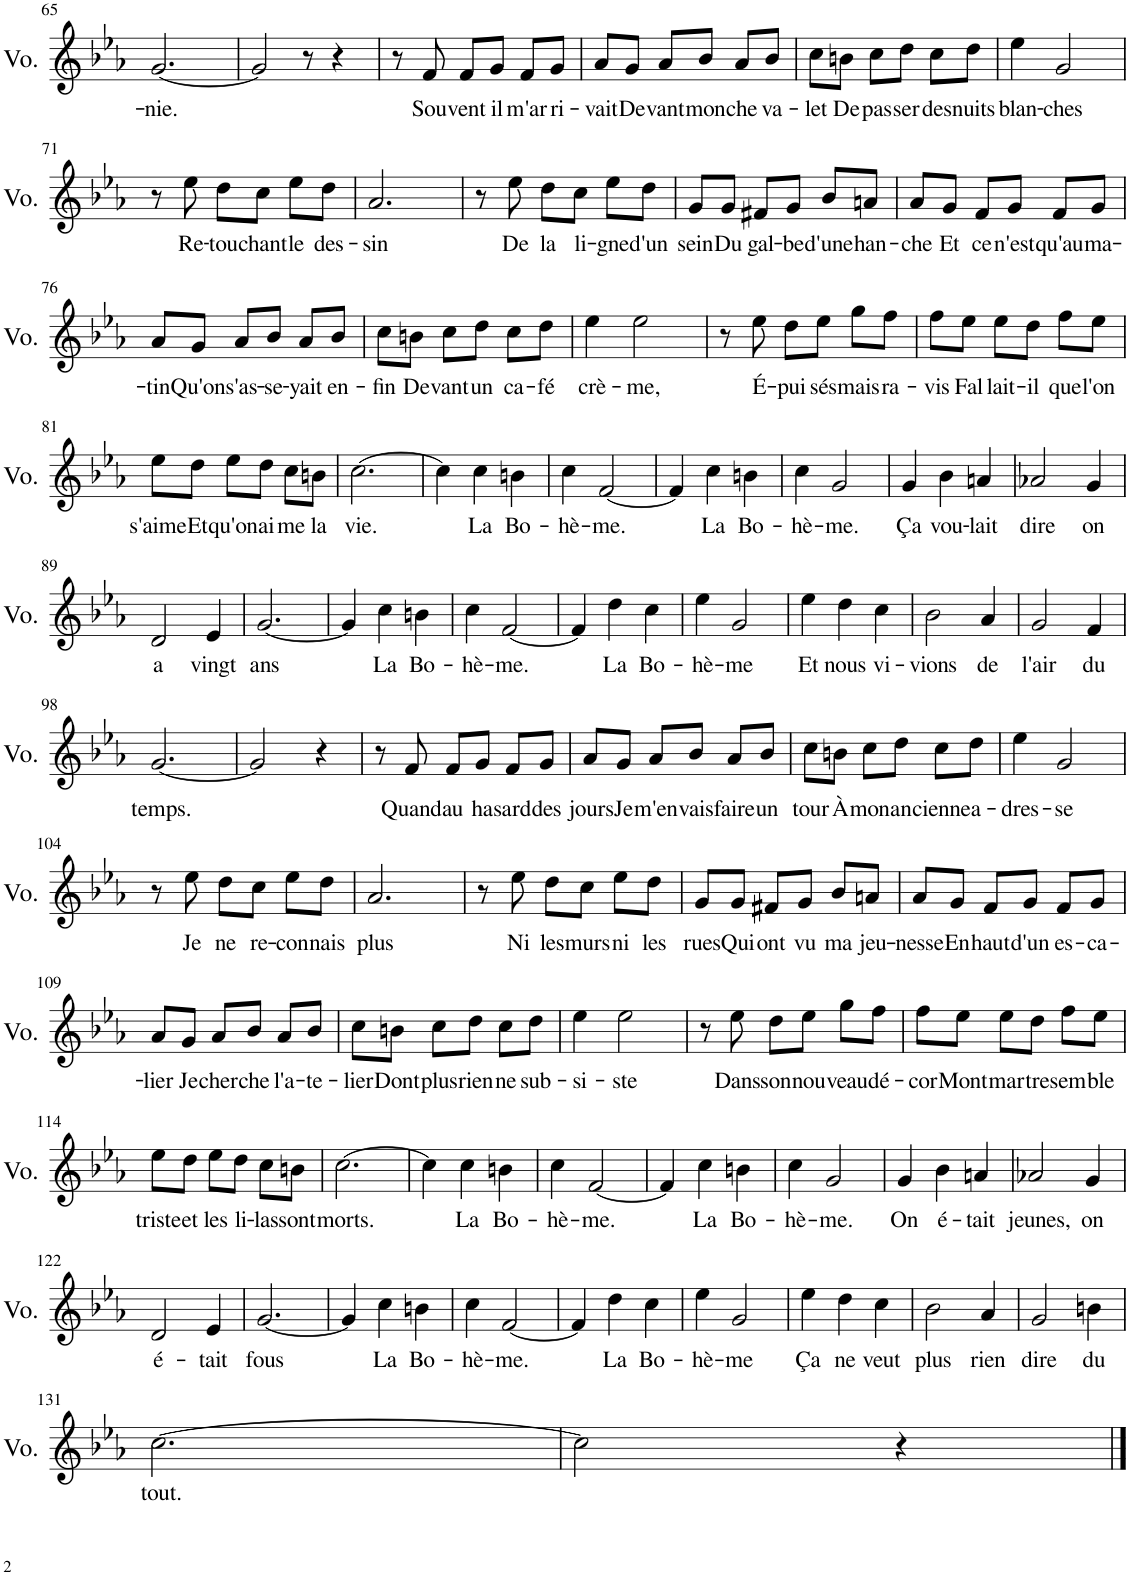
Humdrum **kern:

**kern	**text
*part1	*part1
*staff1	*staff1
*I"Voice	*
*I'Vo.	*
!!LO:PB:g=z
*clefG2	*
*k[b-e-a-]	*
*M3/4	*
=65	=65
!	!LO:LY:b
[2.g/	-nie.
=66	=66
2g/]	.
8r	.
4r	.
=67	=67
8r	.
!	!LO:LY:b
8f/	Sou-
!	!LO:LY:b
8f/L	-vent
!	!LO:LY:b
8g/J	il
!	!LO:LY:b
8f/L	m'ar-
!	!LO:LY:b
8g/J	-ri-
=68	=68
!	!LO:LY:b
8a-/L	-vait
!	!LO:LY:b
8g/J	De-
!	!LO:LY:b
8a-/L	-vant
!	!LO:LY:b
8b-/J	mon
!	!LO:LY:b
8a-/L	che-
!	!LO:LY:b
8b-/J	-va-
=69	=69
!	!LO:LY:b
8cc\L	-let
!	!LO:LY:b
8bn\J	De
!	!LO:LY:b
8cc\L	pas-
!	!LO:LY:b
8dd\J	-ser
!	!LO:LY:b
8cc\L	des
!	!LO:LY:b
8dd\J	nuits
=70	=70
!	!LO:LY:b
4ee-\	blan-
!	!LO:LY:b
2g/	-ches
!!LO:LB:g=z
=71	=71
8r	.
!	!LO:LY:b
8ee-\	Re-
!	!LO:LY:b
8dd\L	-tou-
!	!LO:LY:b
8cc\J	-chant
!	!LO:LY:b
8ee-\L	le
!	!LO:LY:b
8dd\J	des-
=72	=72
!	!LO:LY:b
2.a-/	-sin
=73	=73
8r	.
!	!LO:LY:b
8ee-\	De
!	!LO:LY:b
8dd\L	la
!	!LO:LY:b
8cc\J	li-
!	!LO:LY:b
8ee-\L	-gne
!	!LO:LY:b
8dd\J	d'un
=74	=74
!	!LO:LY:b
8g/L	sein
!	!LO:LY:b
8g/J	Du
!	!LO:LY:b
8f#X/L	gal-
!	!LO:LY:b
8g/J	-be
!	!LO:LY:b
8b-/L	d'une
!	!LO:LY:b
8an/J	han-
=75	=75
!	!LO:LY:b
8a-/L	-che
!	!LO:LY:b
8g/J	Et
!	!LO:LY:b
8f/L	ce
!	!LO:LY:b
8g/J	n'est
!	!LO:LY:b
8f/L	qu'au
!	!LO:LY:b
8g/J	ma-
!!LO:LB:g=z
=76	=76
!	!LO:LY:b
8a-/L	-tin
!	!LO:LY:b
8g/J	Qu'on
!	!LO:LY:b
8a-/L	s'as-
!	!LO:LY:b
8b-/J	-se-
!	!LO:LY:b
8a-/L	-yait
!	!LO:LY:b
8b-/J	en-
=77	=77
!	!LO:LY:b
8cc\L	-fin
!	!LO:LY:b
8bn\J	De-
!	!LO:LY:b
8cc\L	-vant
!	!LO:LY:b
8dd\J	un
!	!LO:LY:b
8cc\L	ca-
!	!LO:LY:b
8dd\J	-fé
=78	=78
!	!LO:LY:b
4ee-\	crè-
!	!LO:LY:b
2ee-\	-me,
=79	=79
8r	.
!	!LO:LY:b
8ee-\	É-
!	!LO:LY:b
8dd\L	-pui-
!	!LO:LY:b
8ee-\J	-sés
!	!LO:LY:b
8gg\L	mais
!	!LO:LY:b
8ff\J	ra-
=80	=80
!	!LO:LY:b
8ff\L	-vis
!	!LO:LY:b
8ee-\J	Fal-
!	!LO:LY:b
8ee-\L	-lait-
!	!LO:LY:b
8dd\J	-il
!	!LO:LY:b
8ff\L	que
!	!LO:LY:b
8ee-\J	l'on
!!LO:LB:g=z
=81	=81
!	!LO:LY:b
8ee-\L	s'aime
!	!LO:LY:b
8dd\J	Et
!	!LO:LY:b
8ee-\L	qu'on
!	!LO:LY:b
8dd\J	ai-
!	!LO:LY:b
8cc\L	-me
!	!LO:LY:b
8bn\J	la
=82	=82
!	!LO:LY:b
[2.cc\	vie.
=83	=83
4cc\]	.
!	!LO:LY:b
4cc\	La
!	!LO:LY:b
4bn\	Bo-
=84	=84
!	!LO:LY:b
4cc\	-hè-
!	!LO:LY:b
[2f/	-me.
=85	=85
4f/]	.
!	!LO:LY:b
4cc\	La
!	!LO:LY:b
4bn\	Bo-
=86	=86
!	!LO:LY:b
4cc\	-hè-
!	!LO:LY:b
2g/	-me.
=87	=87
!	!LO:LY:b
4g/	Ça
!	!LO:LY:b
4b-\	vou-
!	!LO:LY:b
4an/	-lait
=88	=88
!	!LO:LY:b
2a-X/	dire
!	!LO:LY:b
4g/	on
!!LO:LB:g=z
=89	=89
!	!LO:LY:b
2d/	a
!	!LO:LY:b
4e-/	vingt
=90	=90
!	!LO:LY:b
[2.g/	ans
=91	=91
4g/]	.
!	!LO:LY:b
4cc\	La
!	!LO:LY:b
4bn\	Bo-
=92	=92
!	!LO:LY:b
4cc\	-hè-
!	!LO:LY:b
[2f/	-me.
=93	=93
4f/]	.
!	!LO:LY:b
4dd\	La
!	!LO:LY:b
4cc\	Bo-
=94	=94
!	!LO:LY:b
4ee-\	-hè-
!	!LO:LY:b
2g/	-me
=95	=95
!	!LO:LY:b
4ee-\	Et
!	!LO:LY:b
4dd\	nous
!	!LO:LY:b
4cc\	vi-
=96	=96
!	!LO:LY:b
2b-\	-vions
!	!LO:LY:b
4a-/	de
=97	=97
!	!LO:LY:b
2g/	l'air
!	!LO:LY:b
4f/	du
!!LO:LB:g=z
=98	=98
!	!LO:LY:b
[2.g/	temps.
=99	=99
2g/]	.
4r	.
=100	=100
8r	.
!	!LO:LY:b
8f/	Quand
!	!LO:LY:b
8f/L	au
!	!LO:LY:b
8g/J	ha-
!	!LO:LY:b
8f/L	-sard
!	!LO:LY:b
8g/J	des
=101	=101
!	!LO:LY:b
8a-/L	jours
!	!LO:LY:b
8g/J	Je
!	!LO:LY:b
8a-/L	m'en
!	!LO:LY:b
8b-/J	vais
!	!LO:LY:b
8a-/L	faire
!	!LO:LY:b
8b-/J	un
=102	=102
!	!LO:LY:b
8cc\L	tour
!	!LO:LY:b
8bn\J	À
!	!LO:LY:b
8cc\L	mon
!	!LO:LY:b
8dd\J	an-
!	!LO:LY:b
8cc\L	-cienne
!	!LO:LY:b
8dd\J	a-
=103	=103
!	!LO:LY:b
4ee-\	-dres-
!	!LO:LY:b
2g/	-se
!!LO:LB:g=z
=104	=104
8r	.
!	!LO:LY:b
8ee-\	Je
!	!LO:LY:b
8dd\L	ne
!	!LO:LY:b
8cc\J	re-
!	!LO:LY:b
8ee-\L	-con-
!	!LO:LY:b
8dd\J	-nais
=105	=105
!	!LO:LY:b
2.a-/	plus
=106	=106
8r	.
!	!LO:LY:b
8ee-\	Ni
!	!LO:LY:b
8dd\L	les
!	!LO:LY:b
8cc\J	murs
!	!LO:LY:b
8ee-\L	ni
!	!LO:LY:b
8dd\J	les
=107	=107
!	!LO:LY:b
8g/L	rues
!	!LO:LY:b
8g/J	Qui
!	!LO:LY:b
8f#X/L	ont
!	!LO:LY:b
8g/J	vu
!	!LO:LY:b
8b-/L	ma
!	!LO:LY:b
8an/J	jeu-
=108	=108
!	!LO:LY:b
8a-/L	-nesse
!	!LO:LY:b
8g/J	En
!	!LO:LY:b
8f/L	haut
!	!LO:LY:b
8g/J	d'un
!	!LO:LY:b
8f/L	es-
!	!LO:LY:b
8g/J	-ca-
!!LO:LB:g=z
=109	=109
!	!LO:LY:b
8a-/L	-lier
!	!LO:LY:b
8g/J	Je
!	!LO:LY:b
8a-/L	cher-
!	!LO:LY:b
8b-/J	-che
!	!LO:LY:b
8a-/L	l'a-
!	!LO:LY:b
8b-/J	-te-
=110	=110
!	!LO:LY:b
8cc\L	-lier
!	!LO:LY:b
8bn\J	Dont
!	!LO:LY:b
8cc\L	plus
!	!LO:LY:b
8dd\J	rien
!	!LO:LY:b
8cc\L	ne
!	!LO:LY:b
8dd\J	sub-
=111	=111
!	!LO:LY:b
4ee-\	-si-
!	!LO:LY:b
2ee-\	-ste
=112	=112
8r	.
!	!LO:LY:b
8ee-\	Dans
!	!LO:LY:b
8dd\L	son
!	!LO:LY:b
8ee-\J	nou-
!	!LO:LY:b
8gg\L	-veau
!	!LO:LY:b
8ff\J	dé-
=113	=113
!	!LO:LY:b
8ff\L	-cor
!	!LO:LY:b
8ee-\J	Mont-
!	!LO:LY:b
8ee-\L	-mar-
!	!LO:LY:b
8dd\J	-tre
!	!LO:LY:b
8ff\L	sem-
!	!LO:LY:b
8ee-\J	-ble
!!LO:LB:g=z
=114	=114
!	!LO:LY:b
8ee-\L	triste
!	!LO:LY:b
8dd\J	et
!	!LO:LY:b
8ee-\L	les
!	!LO:LY:b
8dd\J	li-
!	!LO:LY:b
8cc\L	-las
!	!LO:LY:b
8bn\J	sont
=115	=115
!	!LO:LY:b
[2.cc\	morts.
=116	=116
4cc\]	.
!	!LO:LY:b
4cc\	La
!	!LO:LY:b
4bn\	Bo-
=117	=117
!	!LO:LY:b
4cc\	-hè-
!	!LO:LY:b
[2f/	-me.
=118	=118
4f/]	.
!	!LO:LY:b
4cc\	La
!	!LO:LY:b
4bn\	Bo-
=119	=119
!	!LO:LY:b
4cc\	-hè-
!	!LO:LY:b
2g/	-me.
=120	=120
!	!LO:LY:b
4g/	On
!	!LO:LY:b
4b-\	é-
!	!LO:LY:b
4an/	-tait
=121	=121
!	!LO:LY:b
2a-X/	jeunes,
!	!LO:LY:b
4g/	on
!!LO:LB:g=z
=122	=122
!	!LO:LY:b
2d/	é-
!	!LO:LY:b
4e-/	-tait
=123	=123
!	!LO:LY:b
[2.g/	fous
=124	=124
4g/]	.
!	!LO:LY:b
4cc\	La
!	!LO:LY:b
4bn\	Bo-
=125	=125
!	!LO:LY:b
4cc\	-hè-
!	!LO:LY:b
[2f/	-me.
=126	=126
4f/]	.
!	!LO:LY:b
4dd\	La
!	!LO:LY:b
4cc\	Bo-
=127	=127
!	!LO:LY:b
4ee-\	-hè-
!	!LO:LY:b
2g/	-me
=128	=128
!	!LO:LY:b
4ee-\	Ça
!	!LO:LY:b
4dd\	ne
!	!LO:LY:b
4cc\	veut
=129	=129
!	!LO:LY:b
2b-\	plus
!	!LO:LY:b
4a-/	rien
=130	=130
!	!LO:LY:b
2g/	dire
!	!LO:LY:b
4bn\	du
!!LO:LB:g=z
=131	=131
!	!LO:LY:b
[2.cc\	tout.
=132	=132
2cc\]	.
4r	.
==	==
*-	*-
